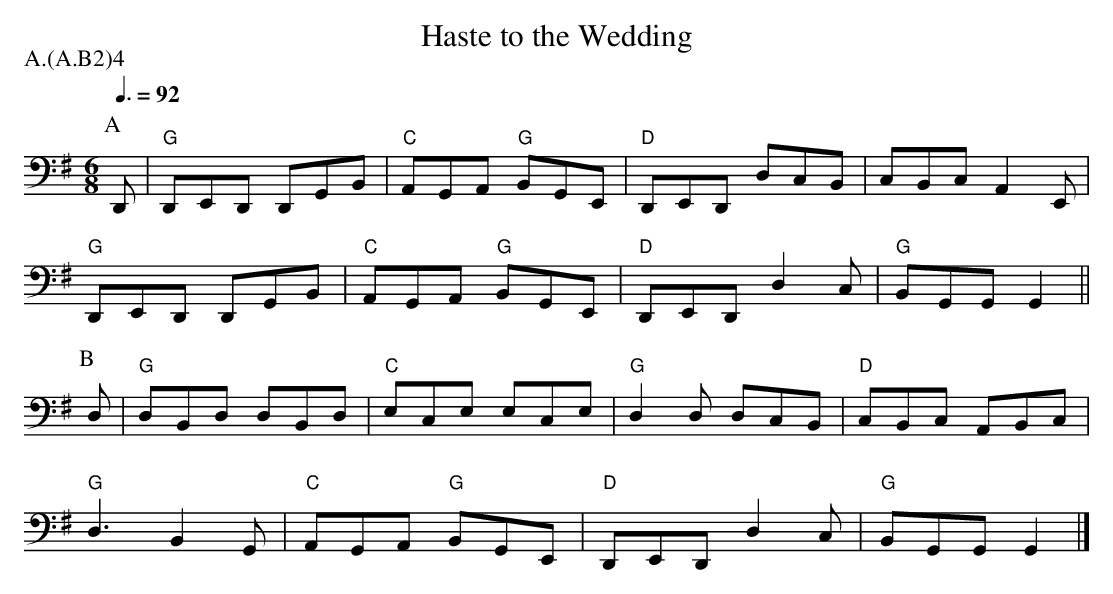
X:1
T: Haste to the Wedding
P: A.(A.B2)4
Q: 3/8=92
M: 6/8
L: 1/8
K: G clef=bass middle=d
P: A
D |\
"G" DED DGB | "C" AGA "G" BGE | "D" DED dcB | cBc A2 E |
"G" DED DGB | "C" AGA "G" BGE | "D" DED d2 c | "G" BGG G2 ||
P: B
d |\
"G" dBd dBd | "C" ece ece | "G" d2 d dcB | "D" cBc ABc |
"G" d3 B2 G | "C" AGA "G" BGE | "D" DED d2 c | "G" BGG G2 |]
